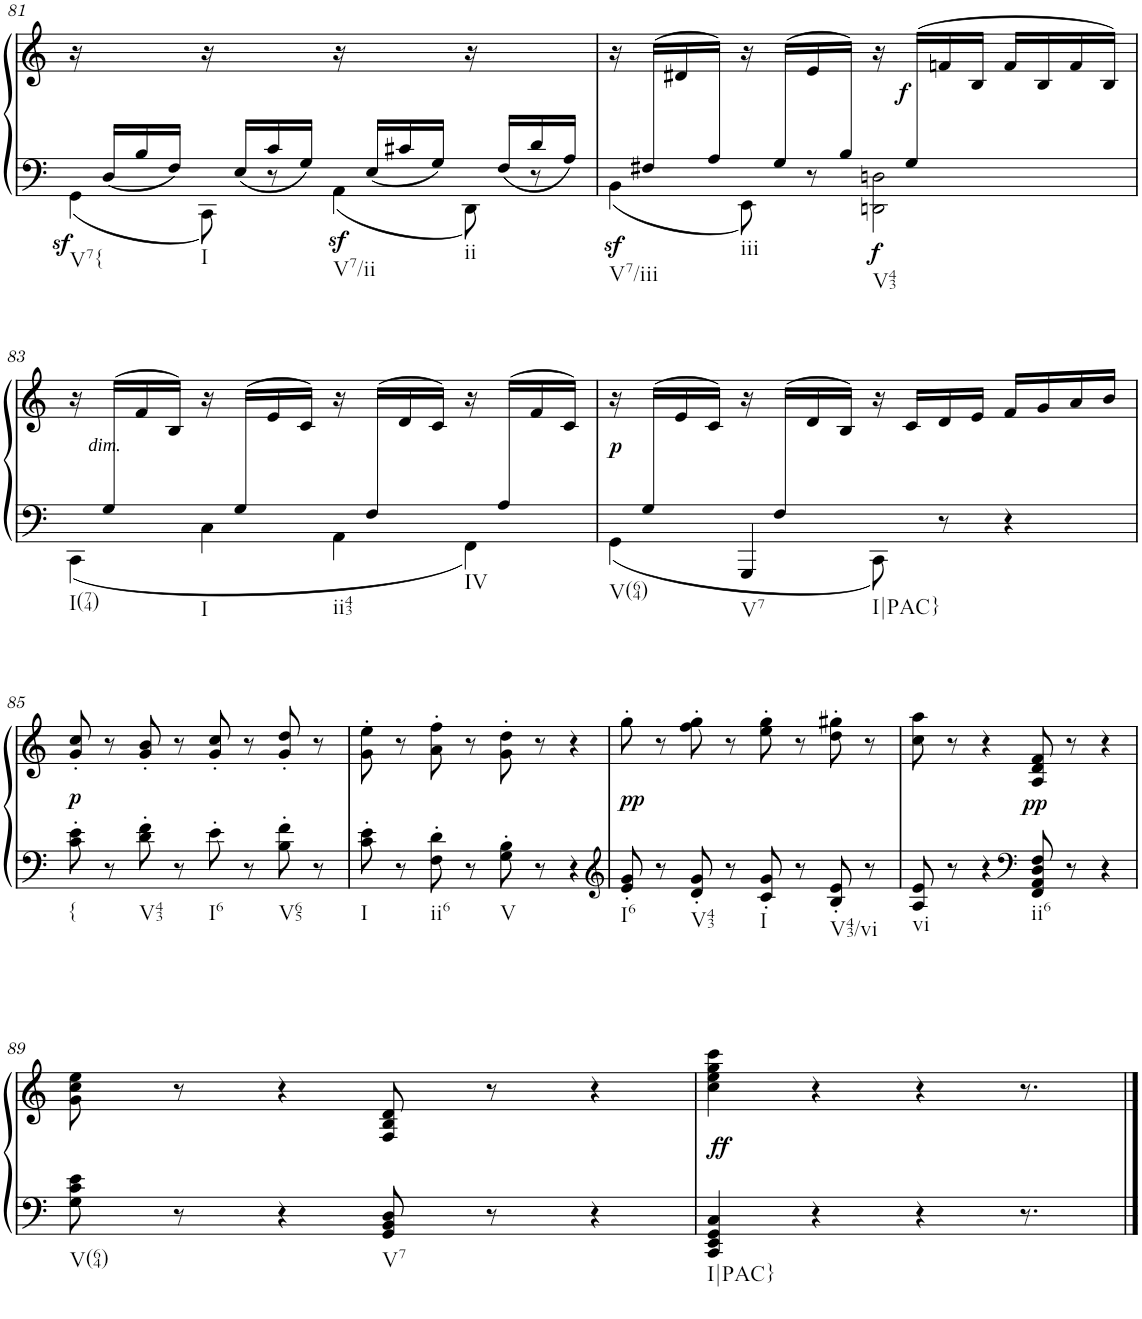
**kern	**kern	**dynam
*part1	*part1	*part1
*staff2	*staff1	*staff1/2
*I"Piano	*	*
*I'Pno	*	*
!!LO:PB:g=z
*clefF4	*clefG2	*
*k[]	*k[]	*
*M4/4	*M4/4	*
*met(c|)	*met(c|)	*
=81	=81	=81
*^	*	*
!LO:TX:b:t=V7{	!	!	!
!	!	!	!LO:DY:b=2
16ryy	4GG\	16r	sf
16D/LL	.	8.ryy	.
16B/	.	.	.
16F/JJ	.	.	.
!LO:TX:b:t=I	!	!	!
16ryy	8CC\	16r	.
16E/LL	.	8.ryy	.
16c/	8r	.	.
16G/JJ	.	.	.
!LO:TX:b:t=V7/ii	!	!	!
!	!	!	!LO:DY:b=2
16ryy	4AA\	16r	sf
16E/LL	.	8.ryy	.
16c#X/	.	.	.
16G/JJ	.	.	.
!LO:TX:b:t=ii	!	!	!
16ryy	8DD\	16r	.
16F/LL	.	8.ryy	.
16d/	8r	.	.
16A/JJ	.	.	.
=82	=82	=82	=82
!LO:TX:b:t=V7/iii	!	!	!
!	!	!	!LO:DY:b=2
16ryy	4BB\	16r	sf
16F#X/LL	.	16ryy	.
16ryy	.	16d#X/	.
16A/JJ	.	16ryy	.
!LO:TX:b:t=iii	!	!	!
16ryy	8EE\	16r	.
16G/LL	.	16ryy	.
16ryy	8r	16e/	.
16B/JJ	.	16ryy	.
!LO:TX:b:t=V43	!	!	!
!	!	!	!LO:DY:b=2
16ryy	2DDn\ 2Dn\	16r	f
!	!	!	!LO:DY:b
(>16G/LL	.	16ryy	f
4.ryy	.	16fn/	.
.	.	16B/JJ	.
.	.	16f/LL	.
.	.	16B/	.
.	.	16f/	.
.	.	16B/JJ)	.
!!LO:LB:g=z
=83	=83	=83	=83
!LO:TX:b:t=I(74)	!	!	!
16ryy	4CC\	16r	.
!	!	!	!LO:DY:b
(>16G/LL	.	16ryy	other-dynamics
8.ryy	.	16f/	.
.	.	16B/JJ)	.
!	!LO:TX:b:t=I	!	!
.	4C\	16r	.
(>16G/LL	.	16ryy	.
8.ryy	.	16e/	.
.	.	16c/JJ)	.
!	!LO:TX:b:t=ii43	!	!
.	4AA\	16r	.
(>16F/LL	.	16ryy	.
8.ryy	.	16d/	.
.	.	16c/JJ)	.
!	!LO:TX:b:t=IV	!	!
.	4FF\	16r	.
(>16A/LL	.	16ryy	.
8ryy	.	16f/	.
.	.	16c/JJ)	.
=84	=84	=84	=84
!LO:TX:b:t=V(64)	!	!	!
!	!	!	!LO:DY:b
16ryy	4GG\	16r	p
(>16G/LL	.	16ryy	.
8.ryy	.	16e/	.
.	.	16c/JJ)	.
!	!LO:TX:b:t=V7	!	!
.	4GGG/	16r	.
(>16F/LL	.	16ryy	.
2ryy	.	16d/	.
.	.	16B/JJ)	.
!	!LO:TX:b:t=I|PAC}	!	!
.	8CC\	16r	.
.	.	16c/LL	.
.	8r	16d/	.
.	.	16e/JJ	.
.	4r	16f/LL	.
.	.	16g/	.
8ryy	.	16a/	.
.	.	16b/JJ	.
*v	*v	*	*
!!LO:LB:g=z
=85	=85	=85
!LO:TX:b:t={	!	!
!	!	!LO:DY:b
8c\' 8e\'	8g/' 8cc/'	p
8r	8r	.
!LO:TX:b:t=V43	!	!
8d\' 8f\'	8g/' 8b/'	.
8r	8r	.
!LO:TX:b:t=I6	!	!
8e'\	8g/' 8cc/'	.
8r	8r	.
!LO:TX:b:t=V65	!	!
8B\' 8f\'	8g/' 8dd/'	.
8r	8r	.
=86	=86	=86
!LO:TX:b:t=I	!	!
8c\' 8e\'	8g\' 8ee\'	.
8r	8r	.
!LO:TX:b:t=ii6	!	!
8F\' 8d\'	8a\' 8ff\'	.
8r	8r	.
!LO:TX:b:t=V	!	!
8G\' 8B\'	8g\' 8dd\'	.
8r	8r	.
4r	4r	.
=87	=87	=87
*clefG2	*	*
!LO:TX:b:t=I6	!	!
!	!	!LO:DY:b
8e/' 8g/'	8gg'\	pp
8r	8r	.
!LO:TX:b:t=V43	!	!
8d/' 8g/'	8ff\' 8gg\'	.
8r	8r	.
!LO:TX:b:t=I	!	!
8c/' 8g/'	8ee\' 8gg\'	.
8r	8r	.
!LO:TX:b:t=V43/vi	!	!
8B/' 8e/'	8dd\' 8gg#X\'	.
8r	8r	.
=88	=88	=88
!LO:TX:b:t=vi	!	!
8A/ 8e/	8cc\ 8aa\	.
8r	8r	.
4r	4r	.
*clefF4	*	*
!LO:TX:b:t=ii6	!	!
!	!	!LO:DY:b
8FF/ 8AA/ 8D/ 8F/	8A/ 8d/ 8f/	pp
8r	8r	.
4r	4r	.
!!LO:LB:g=z
=89	=89	=89
!LO:TX:b:t=V(64)	!	!
8G\ 8c\ 8e\	8g\ 8cc\ 8ee\	.
8r	8r	.
4r	4r	.
!LO:TX:b:t=V7	!	!
8GG/ 8BB/ 8D/	8F/ 8B/ 8d/	.
8r	8r	.
4r	4r	.
=90	=90	=90
!LO:TX:b:t=I|PAC}	!	!
!	!	!LO:DY:b
4CC/ 4EE/ 4GG/ 4C/	4cc\ 4ee\ 4gg\ 4ccc\	ff
4r	4r	.
4r	4r	.
8.r	8.r	.
==	==	==
*-	*-	*-
